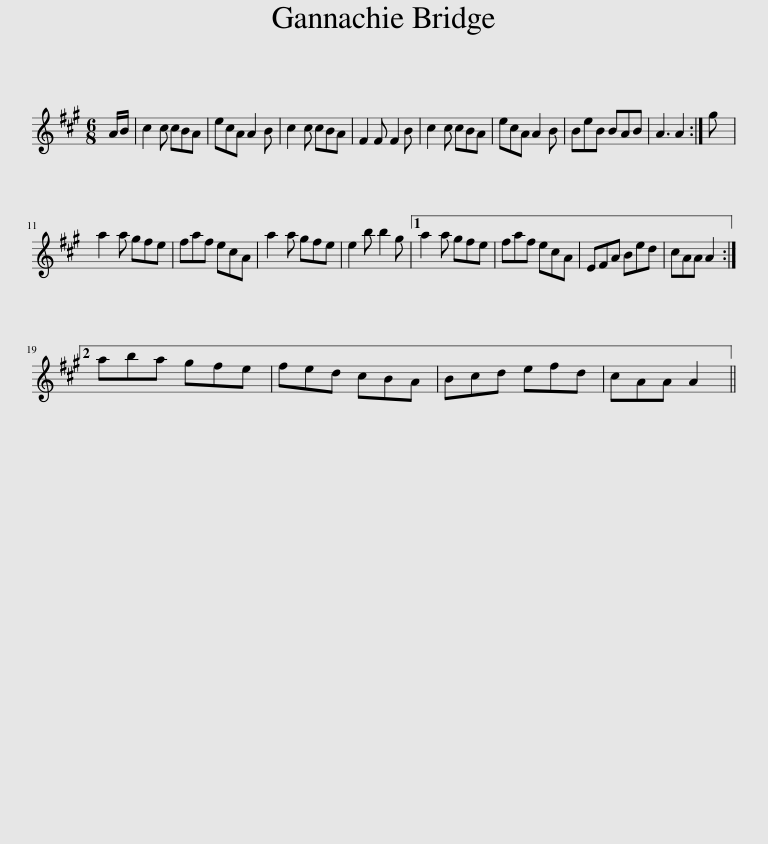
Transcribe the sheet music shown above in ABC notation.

X:1
L:1/8
M:6/8
I:linebreak $
K:A
V:1 treble
V:1
 A/B/ | c2 c cBA | ecA A2 B | c2 c cBA | F2 F F2 B | %5
 c2 c cBA | ecA A2 B | BeB BAB | A3 A2 :| g |$ %10
 a2 a gfe | faf ecA | a2 a gfe | e2 b b2 g |1 a2 a gfe | %15
 faf ecA | EFA Bed | cAA A2 :|2$ aba gfe | fed cBA | %20
 Bcd efd | cAA A2 || %22
